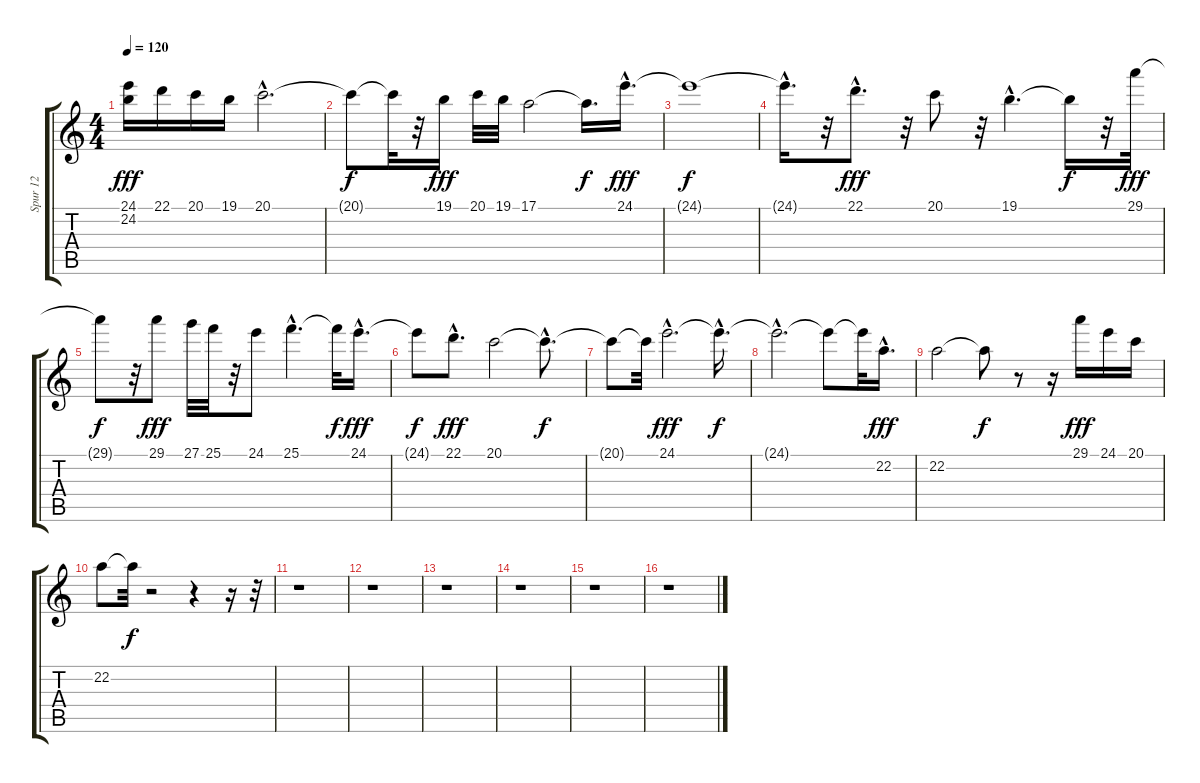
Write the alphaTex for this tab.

\track ("Spur 12" "Spur 12") {instrument lead5charang}
\staff {score tabs}
\tuning (E4 B3 G3 D3 A2 E2) {hide}
\ts (4 4)
\tempo 120
\clef g2
\ks c
(24.1 24.2).16{dy fff} 22.1.16 20.1.16 19.1.16 20.1{hac}.2{d} |
20.1{t}.8{dy f} 20.1{t}.32 r.32 19.1.16{dy fff} 20.1.32 19.1.32 17.1.2 17.1{t}.16{d dy f} 24.1{hac}.16{d dy fff} |
24.1{t}.1{dy f} |
24.1{hac t}.16{d} r.32 22.1{hac}.8{d dy fff} r.32 20.1.8 r.32 19.1{hac}.4{d} 19.1{t}.16{dy f} r.32 29.1.32{dy fff} |
29.1{t}.8{dy f} r.32 29.1.8{dy fff} 27.1.32 25.1.32 r.32 24.1.8 25.1{hac}.4{d} 25.1{t}.32{dy f} 24.1{hac}.16{d dy fff} |
24.1{t}.8{dy f} 22.1{hac}.8{d dy fff} 20.1.2 20.1{hac t}.8{d dy f} |
20.1{t}.8 20.1{t}.32 24.1{hac}.2{d dy fff} 24.1{hac t}.16{d dy f} |
24.1{hac t}.2{d} 24.1{t}.8 24.1{t}.32 22.2{hac}.16{d dy fff} |
22.2.2 22.2{t}.8{dy f} r.8 r.16 29.1.16{dy fff} 24.1.16 20.1.16 |
22.2.8 22.2{t}.32{dy f} r.2 r.4 r.16 r.32 |
r.1 |
r.1 |
r.1 |
r.1 |
r.1 |
r.1
